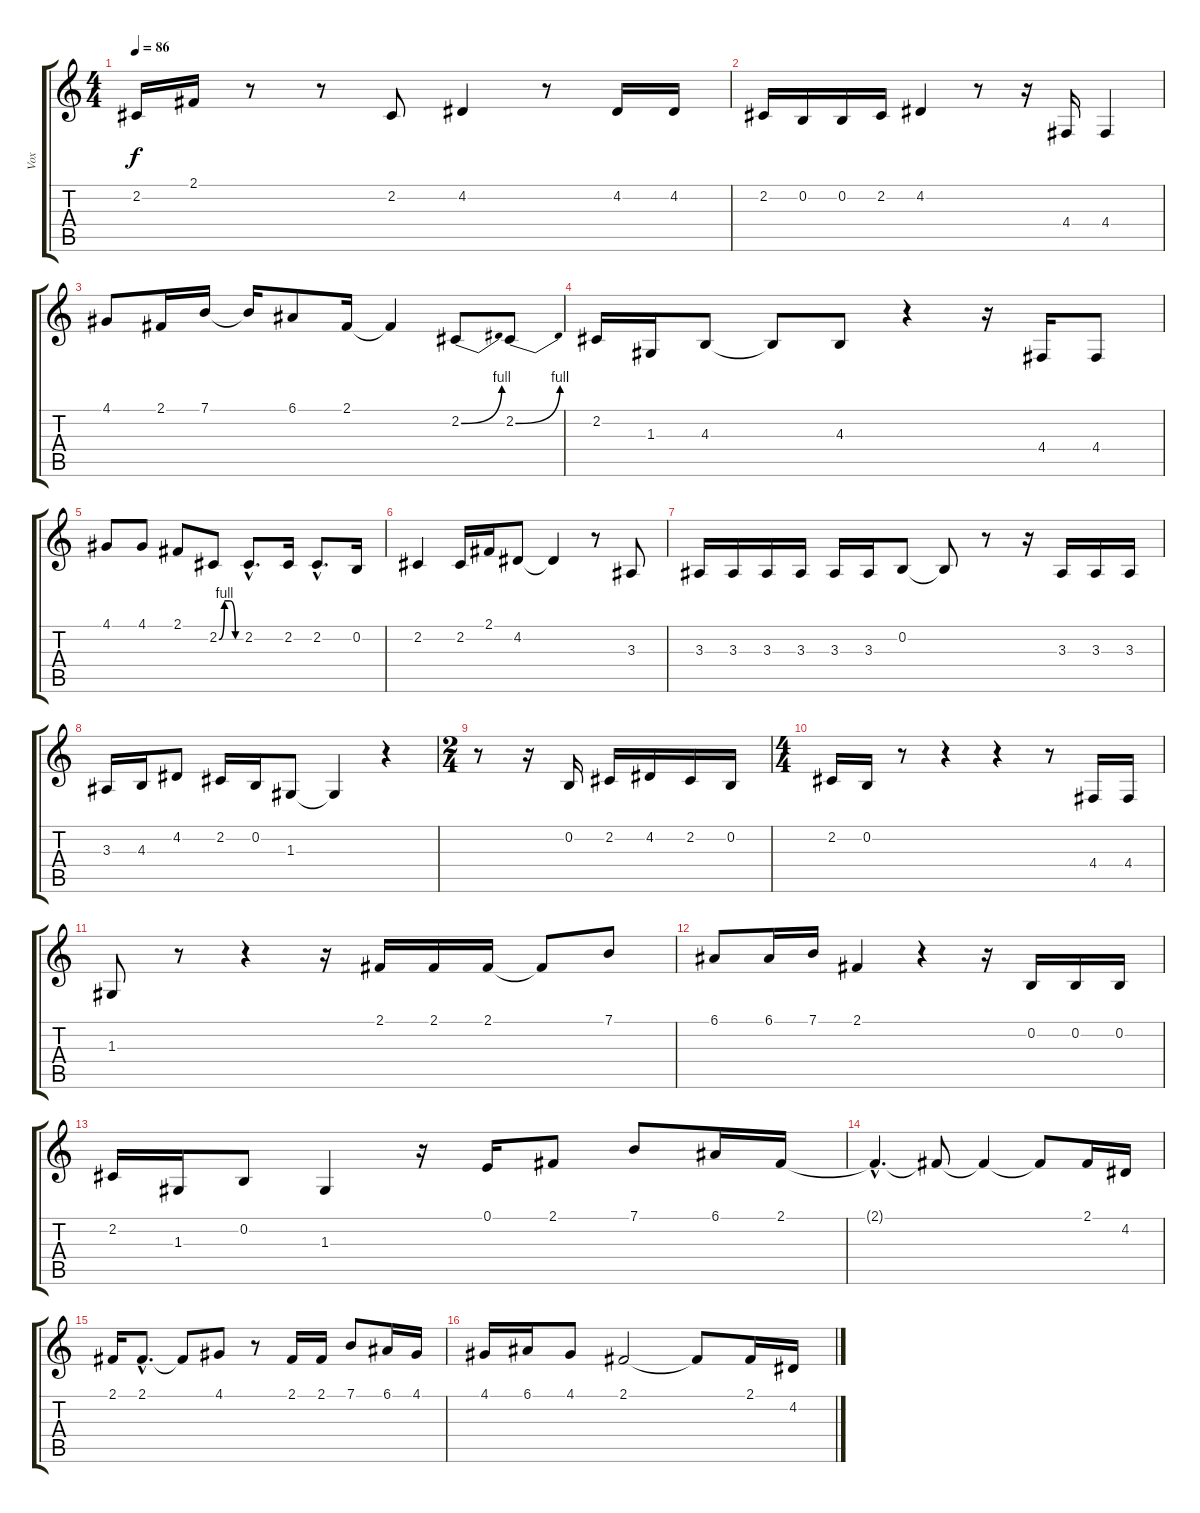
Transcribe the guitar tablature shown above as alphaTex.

\track ("Vox" "Vox") {instrument tenorsax}
\staff {score tabs}
\tuning (E4 B3 G3 D3 A2 E2) {hide}
\ts (4 4)
\tempo 86
\clef g2
\ks c
2.2.16{dy f} 2.1.16 r.8 r.8 2.2.8 4.2.4 r.8 4.2.16 4.2.16 |
2.2.16 0.2.16 0.2.16 2.2.16 4.2.4 r.8 r.16 4.4.16 4.4.4 |
4.1.8 2.1.16 7.1.16 7.1{t}.16 6.1.8 2.1.16 2.1{t}.4 2.2{be (bend 0 0 60 4)}.8 2.2{be (bend 0 0 60 4)}.8 |
2.2.16 1.3.16 4.3.8 4.3{t}.8 4.3.8 r.4 r.16 4.4.16 4.4.8 |
4.1.8 4.1.8 2.1.8 2.2{be (custom 0 0 15 4 30 4 45 0 60 0)}.8 2.2{hac}.8{d} 2.2.16 2.2{hac}.8{d} 0.2.16 |
2.2.4 2.2.16 2.1.16 4.2.8 4.2{t}.4 r.8 3.3.8 |
3.3.16 3.3.16 3.3.16 3.3.16 3.3.16 3.3.16 0.2.8 0.2{t}.8 r.8 r.16 3.3.16 3.3.16 3.3.16 |
3.3.16 4.3.16 4.2.8 2.2.16 0.2.16 1.3.8 1.3{t}.4 r.4 |
\ts (2 4)
r.8 r.16 0.2.16 2.2.16 4.2.16 2.2.16 0.2.16 |
\ts (4 4)
2.2.16 0.2.16 r.8 r.4 r.4 r.8 4.4.16 4.4.16 |
1.3.8 r.8 r.4 r.16 2.1.16 2.1.16 2.1.16 2.1{t}.8 7.1.8 |
6.1.8 6.1.16 7.1.16 2.1.4 r.4 r.16 0.2.16 0.2.16 0.2.16 |
2.2.16 1.3.16 0.2.8 1.3.4 r.16 0.1.16 2.1.8 7.1.8 6.1.16 2.1.16 |
2.1{hac t}.4{d} 2.1{t}.8 2.1{t}.4 2.1{t}.8 2.1.16 4.2.16 |
2.1.16 2.1{hac}.8{d} 2.1{t}.8 4.1.8 r.8 2.1.16 2.1.16 7.1.8 6.1.16 4.1.16 |
4.1.16 6.1.16 4.1.8 2.1.2 2.1{t}.8 2.1.16 4.2.16
